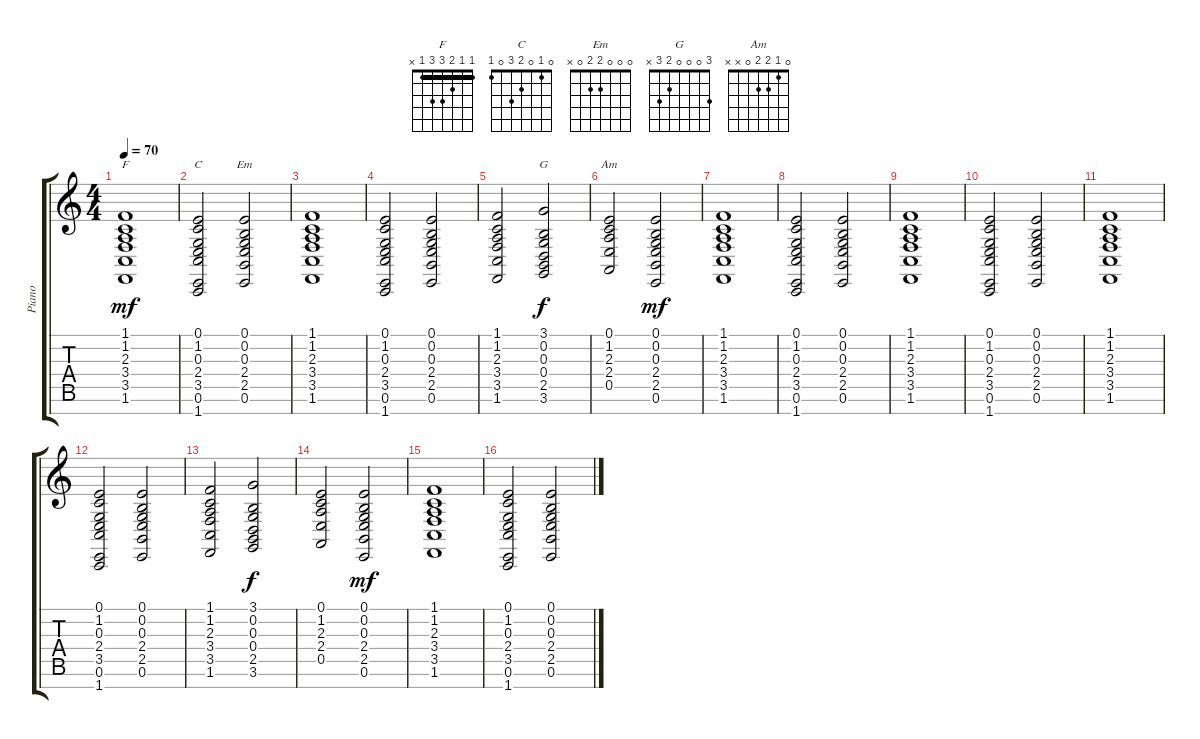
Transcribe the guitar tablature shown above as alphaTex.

\track ("Piano" "Piano") {instrument brightacousticpiano}
\staff {score tabs}
\tuning (E4 B3 G3 D3 A2 E2 B1) {hide}
\chord ("F" 1 1 2 3 3 1 x) {barre 1}
\chord ("C" 0 1 0 2 3 0 1)
\chord ("Em" 0 0 0 2 2 0 x)
\chord ("G" 3 0 0 0 2 3 x)
\chord ("Am" 0 1 2 2 0 x x)
\ts (4 4)
\tempo 70
\clef g2
\ks c
(1.1 1.2 2.3 3.4 3.5 1.6).1{ch "F" dy mf} |
(0.1 1.2 0.3 2.4 3.5 0.6 1.7).2{ch "C"} (0.1 0.2 0.3 2.4 2.5 0.6).2{ch "Em"} |
(1.1 1.2 2.3 3.4 3.5 1.6).1 |
(0.1 1.2 0.3 2.4 3.5 0.6 1.7).2 (0.1 0.2 0.3 2.4 2.5 0.6).2 |
(1.1 1.2 2.3 3.4 3.5 1.6).2 (3.1 0.2 0.3 0.4 2.5 3.6).2{ch "G" dy f} |
(0.1 1.2 2.3 2.4 0.5).2{ch "Am"} (0.1 0.2 0.3 2.4 2.5 0.6).2{dy mf} |
(1.1 1.2 2.3 3.4 3.5 1.6).1 |
(0.1 1.2 0.3 2.4 3.5 0.6 1.7).2 (0.1 0.2 0.3 2.4 2.5 0.6).2 |
(1.1 1.2 2.3 3.4 3.5 1.6).1 |
(0.1 1.2 0.3 2.4 3.5 0.6 1.7).2 (0.1 0.2 0.3 2.4 2.5 0.6).2 |
(1.1 1.2 2.3 3.4 3.5 1.6).1 |
(0.1 1.2 0.3 2.4 3.5 0.6 1.7).2 (0.1 0.2 0.3 2.4 2.5 0.6).2 |
(1.1 1.2 2.3 3.4 3.5 1.6).2 (3.1 0.2 0.3 0.4 2.5 3.6).2{dy f} |
(0.1 1.2 2.3 2.4 0.5).2 (0.1 0.2 0.3 2.4 2.5 0.6).2{dy mf} |
(1.1 1.2 2.3 3.4 3.5 1.6).1 |
(0.1 1.2 0.3 2.4 3.5 0.6 1.7).2 (0.1 0.2 0.3 2.4 2.5 0.6).2
